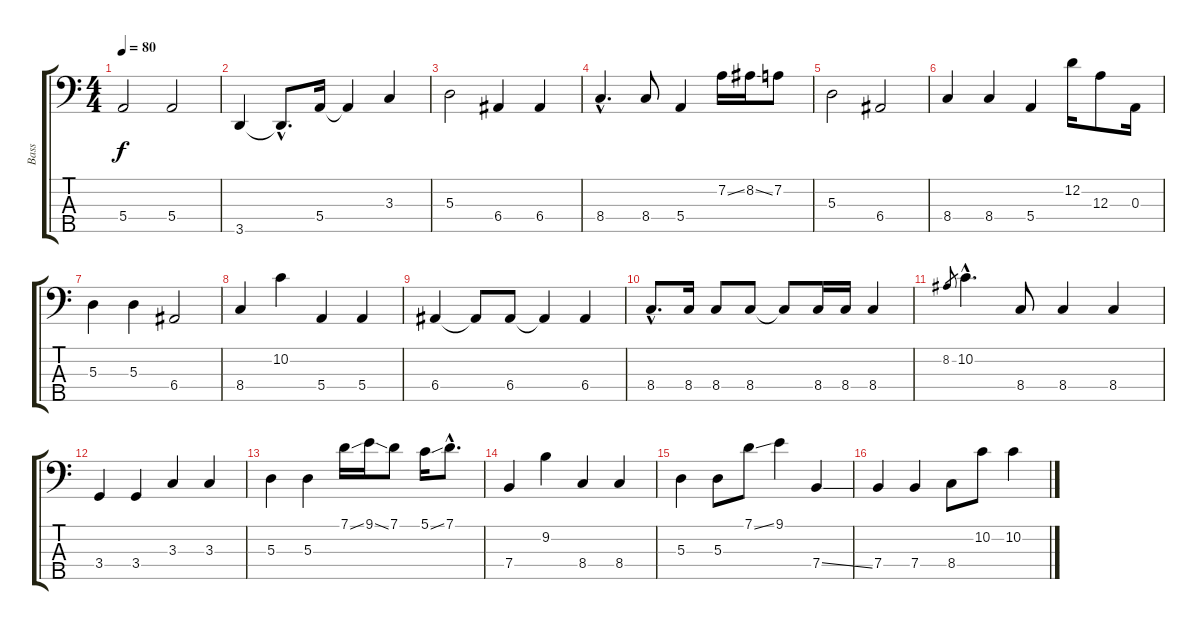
\track ("Bass" "Bass") {instrument electricbassfinger}
\staff {score tabs}
\tuning (G2 D2 A1 E1 B0) {hide}
\ts (4 4)
\tempo 80
\clef f4
\ks c
5.4.2{dy f} 5.4.2 |
3.5.4 3.5{hac t}.8{d} 5.4.16 5.4{t}.4 3.3.4 |
5.3.2 6.4.4 6.4.4 |
8.4{hac}.4{d} 8.4.8 5.4.4 7.2{ss}.16 8.2{ss}.16 7.2.8 |
5.3.2 6.4.2 |
8.4.4 8.4.4 5.4.4 12.2.16 12.3.8 0.3.16 |
5.3.4 5.3.4 6.4.2 |
8.4.4 10.2.4 5.4.4 5.4.4 |
6.4.4 6.4{t}.8 6.4.8 6.4{t}.4 6.4.4 |
8.4{hac}.8{d} 8.4.16 8.4.8 8.4.8 8.4{t}.8 8.4.16 8.4.16 8.4.4 |
8.2.8{gr} 10.2{hac}.4{d} 8.4.8 8.4.4 8.4.4 |
3.4.4 3.4.4 3.3.4 3.3.4 |
5.3.4 5.3.4 7.1{ss}.16 9.1{ss}.16 7.1.8 5.1{ss}.16 7.1{hac}.8{d} |
7.4.4 9.2.4 8.4.4 8.4.4 |
5.3.4 5.3.8 7.1{ss}.8 9.1.4 7.4{ss}.4 |
7.4.4 7.4.4 8.4.8 10.2.8 10.2.4
